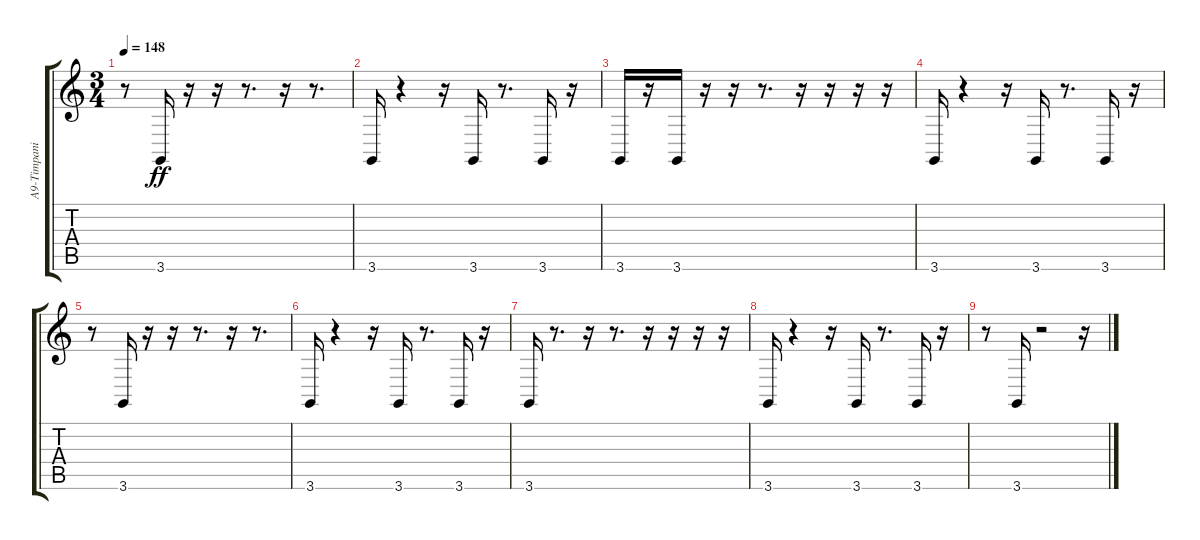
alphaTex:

\track ("A9-Timpani     " "A9-Timpani") {instrument timpani}
\staff {score tabs}
\tuning (E4 B3 G3 D3 A2 E2) {hide}
\ts (3 4)
\tempo 148
\clef g2
\ks c
r.8{dy ff} 3.6.16 r.16 r.16 r.8{d} r.16 r.8{d} |
3.6.16 r.4 r.16 3.6.16 r.8{d} 3.6.16 r.16 |
3.6.16 r.16 3.6.16 r.16 r.16 r.8{d} r.16 r.16 r.16 r.16 |
3.6.16 r.4 r.16 3.6.16 r.8{d} 3.6.16 r.16 |
r.8 3.6.16 r.16 r.16 r.8{d} r.16 r.8{d} |
3.6.16 r.4 r.16 3.6.16 r.8{d} 3.6.16 r.16 |
3.6.16 r.8{d} r.16 r.8{d} r.16 r.16 r.16 r.16 |
3.6.16 r.4 r.16 3.6.16 r.8{d} 3.6.16 r.16 |
r.8 3.6.16 r.2 r.16
